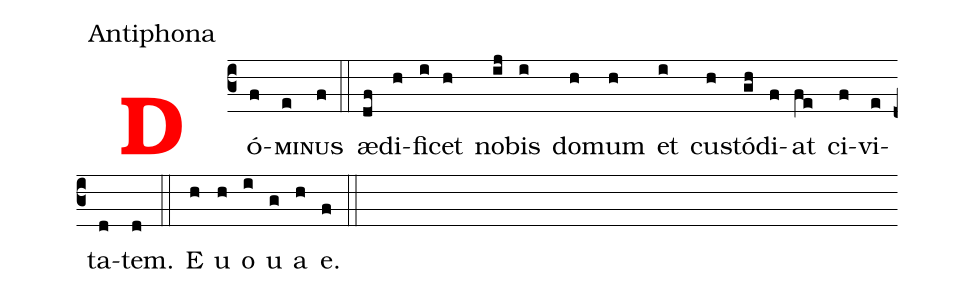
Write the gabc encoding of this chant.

office-part: Antiphona;
%%
<v>\bf\textcolor{red}{D}</v><v>\sc{ó}</v>(c3f)<v>\sc{mi}</v>(e)<v>\sc{nus}</v>(f)
(::) æ(df)di(h)fi(i)cet(h) no(ij)bis(i) do(h)mum(h) et(i) cu(h)stó(gh)di(f)at(fe) ci(f)vi(e)ta(d)tem.(d)
  (::) E(h) u(h) o(i) u(g) a(h) e.(f) (::)
